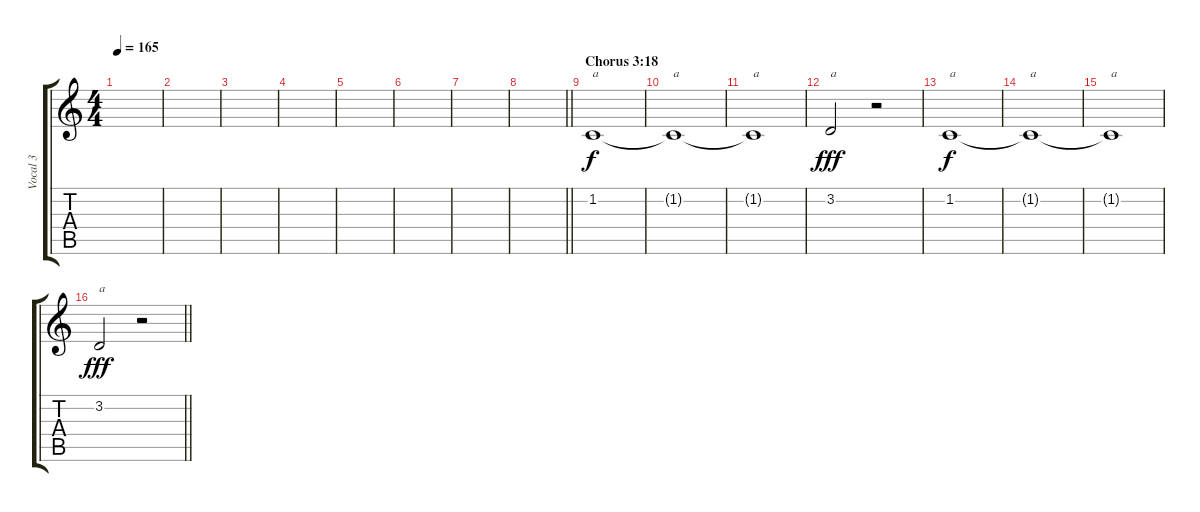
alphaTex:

\track ("Vocal 3" "Vocal 3") {instrument oboe}
\staff {score tabs}
\tuning (E4 B3 G3 D3 A2 E2) {hide}
\ts (4 4)
\tempo 165
\clef g2
\ks c
|
|
|
|
|
|
|
\barLineRight lightlight
|
\section ("" "Chorus 3:18")
1.2.1{txt "а"} |
1.2{t}.1{txt "а"} |
1.2{t}.1{txt "а"} |
3.2.2{txt "а" dy fff} r.2 |
1.2.1{txt "а" dy f} |
1.2{t}.1{txt "а"} |
1.2{t}.1{txt "а"} |
\barLineRight lightlight
3.2.2{txt "а" dy fff} r.2
